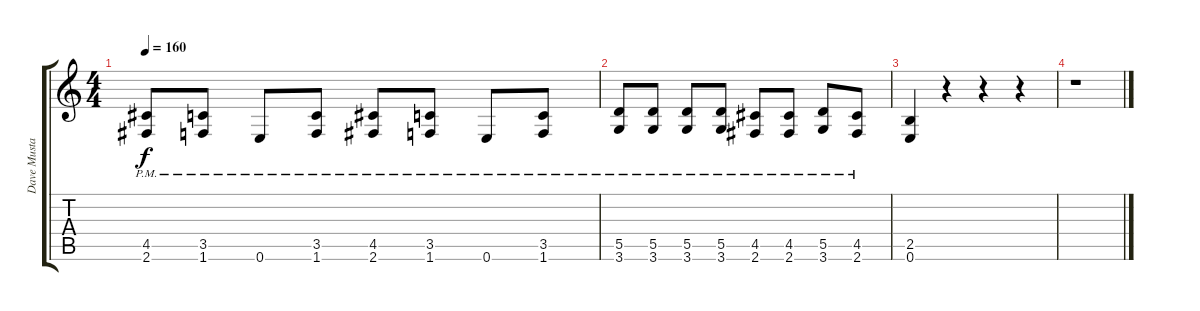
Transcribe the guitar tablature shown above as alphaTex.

\track ("Dave Mustaine (Guitar 1)" "Dave Musta") {instrument distortionguitar}
\staff {score tabs}
\tuning (E4 B3 G3 D3 A2 E2) {hide}
\ts (4 4)
\tempo 160
\clef g2
\ks c
(4.5{pm} 2.6{pm}).8{dy f} (3.5{pm} 1.6{pm}).8 0.6{pm}.8 (3.5{pm} 1.6{pm}).8 (4.5{pm} 2.6{pm}).8 (3.5{pm} 1.6{pm}).8 0.6{pm}.8 (3.5{pm} 1.6{pm}).8 |
(5.5{pm} 3.6{pm}).8 (5.5{pm} 3.6{pm}).8 (5.5{pm} 3.6{pm}).8 (5.5{pm} 3.6{pm}).8 (4.5{pm} 2.6{pm}).8 (4.5{pm} 2.6{pm}).8 (5.5{pm} 3.6{pm}).8 (4.5{pm} 2.6{pm}).8 |
(2.5 0.6).4 r.4 r.4 r.4 |
r.1
